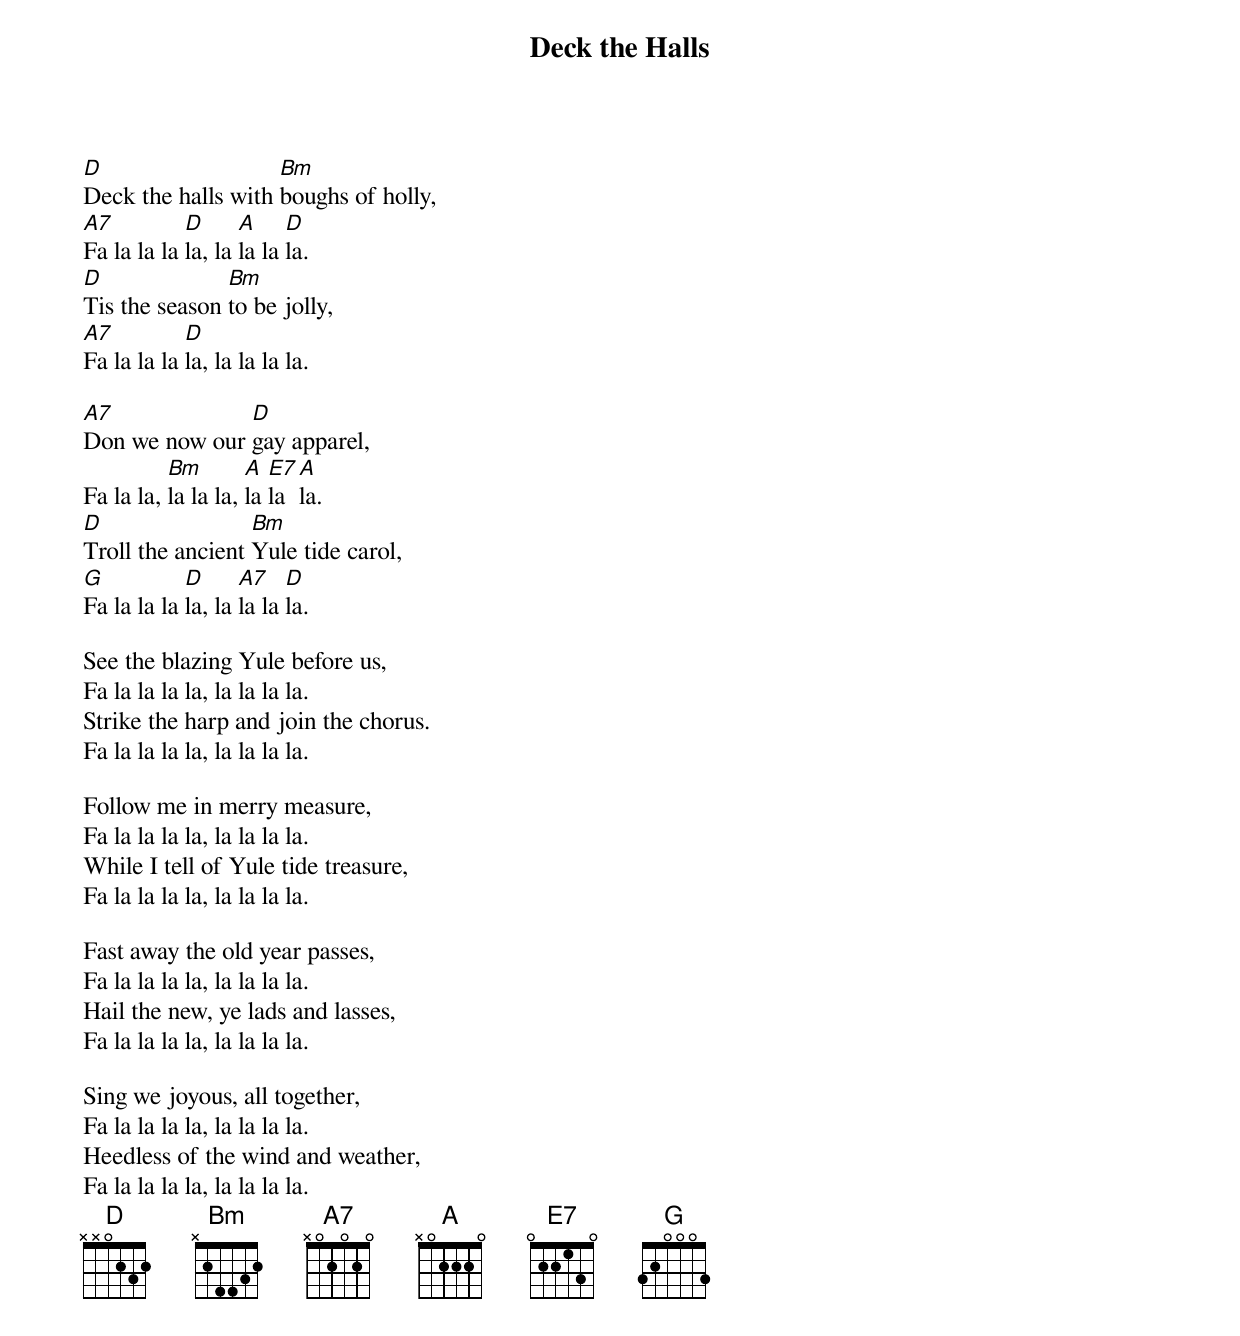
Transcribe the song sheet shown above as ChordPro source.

{t:Deck the Halls}
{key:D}

[D]Deck the halls with [Bm]boughs of holly,
[A7]Fa la la la [D]la, la [A]la la [D]la.
[D]Tis the season [Bm]to be jolly,
[A7]Fa la la la [D]la, la la la la.

[A7]Don we now our [D]gay apparel,
Fa la la, [Bm]la la la, [A]la [E7]la [A]la.
[D]Troll the ancient [Bm]Yule tide carol,
[G]Fa la la la [D]la, la [A7]la la [D]la.

See the blazing Yule before us,
Fa la la la la, la la la la.
Strike the harp and join the chorus.
Fa la la la la, la la la la.

Follow me in merry measure,
Fa la la la la, la la la la.
While I tell of Yule tide treasure,
Fa la la la la, la la la la.

Fast away the old year passes,
Fa la la la la, la la la la.
Hail the new, ye lads and lasses,
Fa la la la la, la la la la.

Sing we joyous, all together,
Fa la la la la, la la la la.
Heedless of the wind and weather,
Fa la la la la, la la la la.
